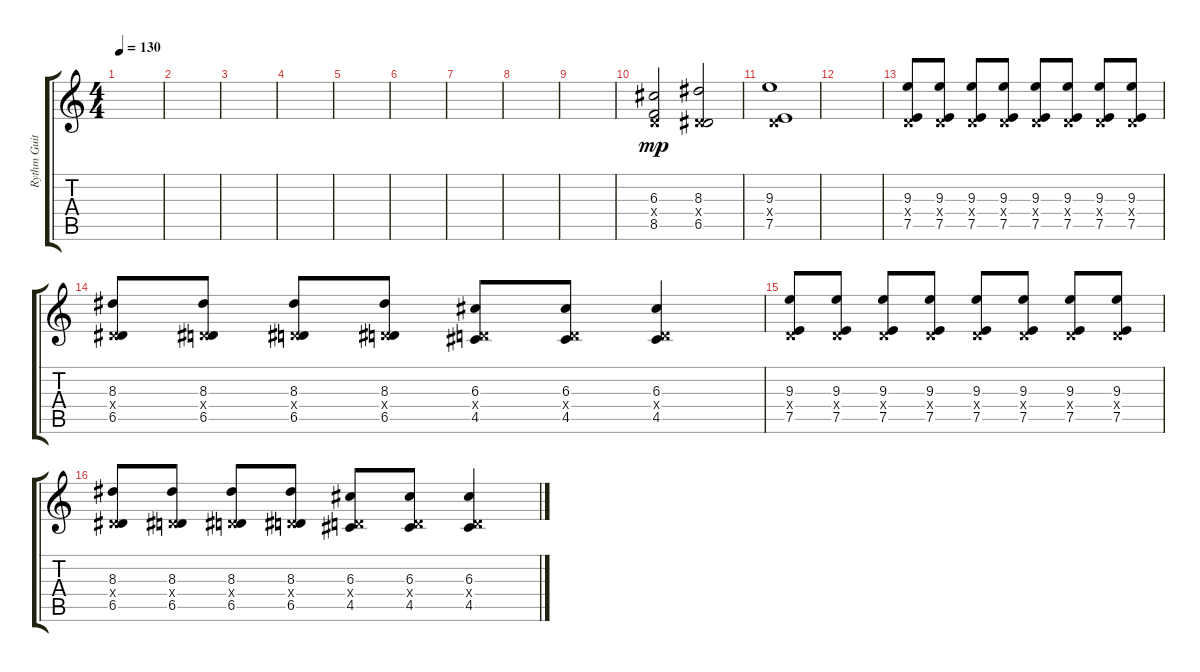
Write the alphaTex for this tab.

\track ("Rythm Guitar" "Rythm Guit") {instrument distortionguitar}
\staff {score tabs}
\tuning (E4 B3 G3 D3 A2 E2) {hide}
\ts (4 4)
\tempo 130
\clef g2
\ks c
|
|
|
|
|
|
|
|
|
(6.3 0.4{x} 8.5).2{dy mp} (8.3 0.4{x} 6.5).2 |
(9.3 0.4{x} 7.5).1 |
|
(9.3 0.4{x} 7.5).8 (9.3 0.4{x} 7.5).8 (9.3 0.4{x} 7.5).8 (9.3 0.4{x} 7.5).8 (9.3 0.4{x} 7.5).8 (9.3 0.4{x} 7.5).8 (9.3 0.4{x} 7.5).8 (9.3 0.4{x} 7.5).8 |
(8.3 0.4{x} 6.5).8 (8.3 0.4{x} 6.5).8 (8.3 0.4{x} 6.5).8 (8.3 0.4{x} 6.5).8 (6.3 0.4{x} 4.5).8 (6.3 0.4{x} 4.5).8 (6.3 0.4{x} 4.5).4 |
(9.3 0.4{x} 7.5).8 (9.3 0.4{x} 7.5).8 (9.3 0.4{x} 7.5).8 (9.3 0.4{x} 7.5).8 (9.3 0.4{x} 7.5).8 (9.3 0.4{x} 7.5).8 (9.3 0.4{x} 7.5).8 (9.3 0.4{x} 7.5).8 |
(8.3 0.4{x} 6.5).8 (8.3 0.4{x} 6.5).8 (8.3 0.4{x} 6.5).8 (8.3 0.4{x} 6.5).8 (6.3 0.4{x} 4.5).8 (6.3 0.4{x} 4.5).8 (6.3 0.4{x} 4.5).4
